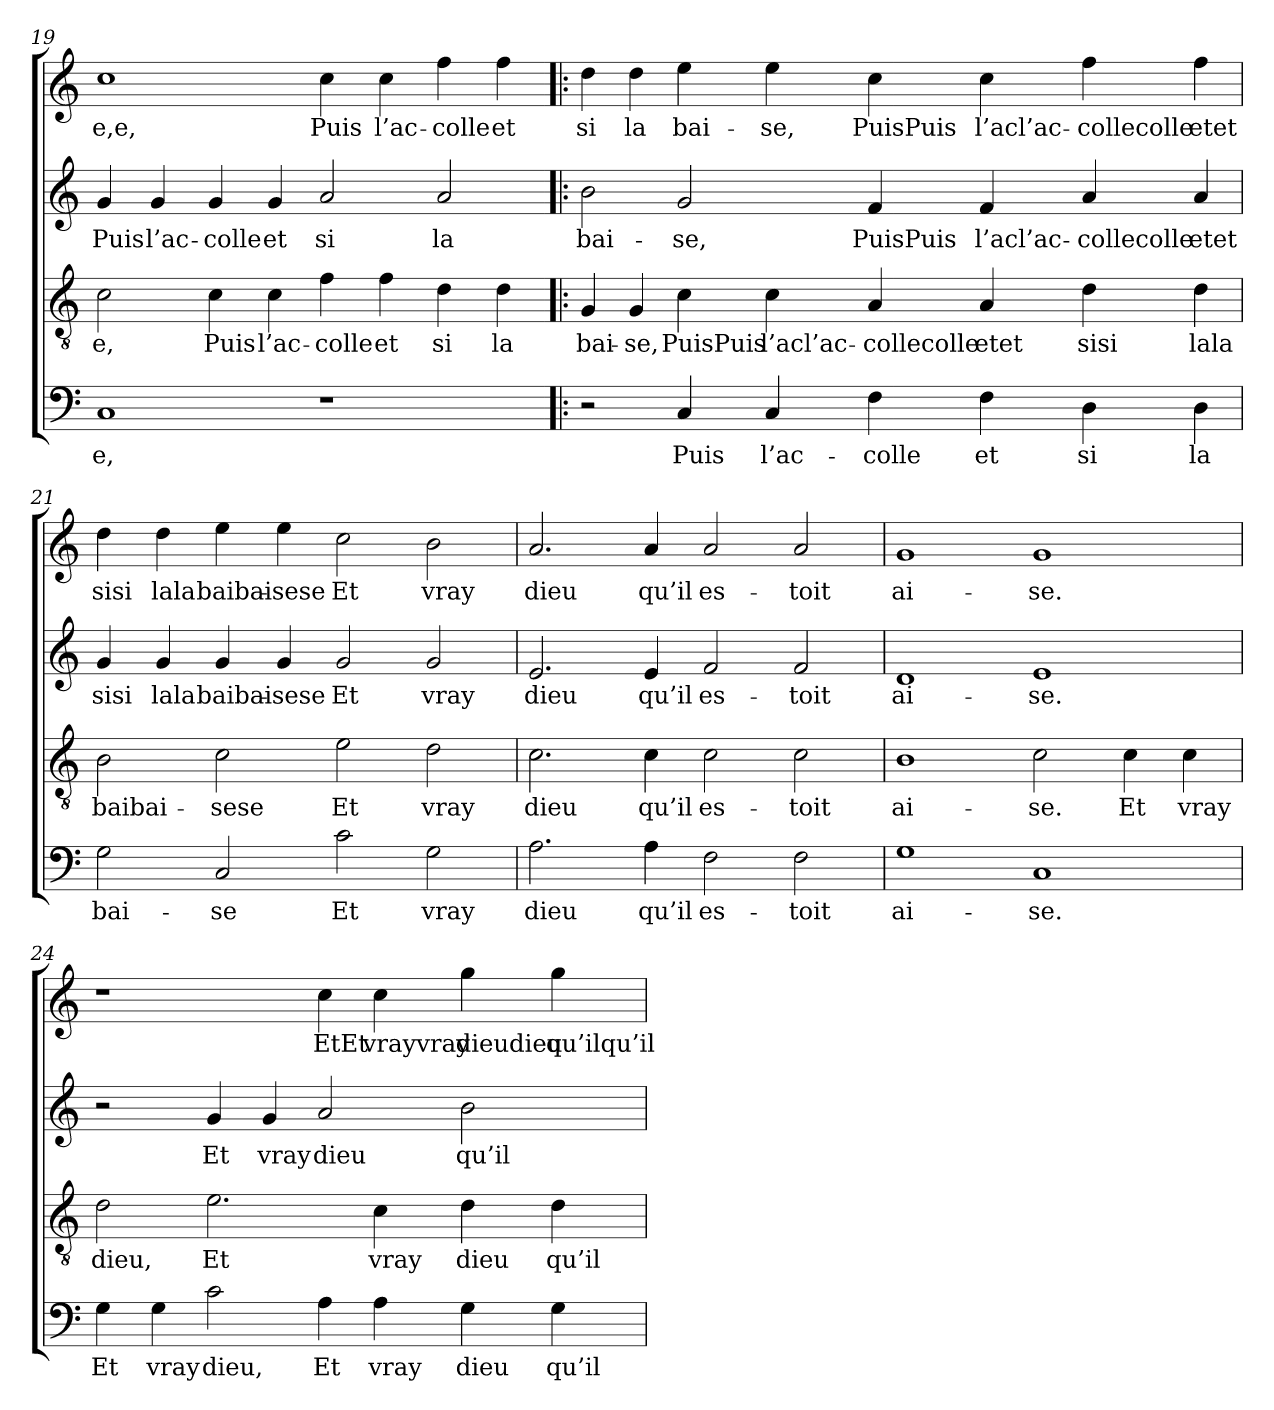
**kern	**text	**kern	**text	**kern	**text	**kern	**text
*part4	*part4	*part3	*part3	*part2	*part2	*part1	*part1
*staff4	*staff4	*staff3	*staff3	*staff2	*staff2	*staff1	*staff1
!!LO:PB:g=z
*clefF4	*	*clefGv2	*	*clefG2	*	*clefG2	*
*k[]	*	*k[]	*	*k[]	*	*k[]	*
=19	=19	=19	=19	=19	=19	=19	=19
1C	-e,	2c	-e,	4g	Puis	1cc	-e,e,
.	.	.	.	4g	l’ac-	.	.
.	.	4c	Puis	4g	-colle	.	.
.	.	4c	l’ac-	4g	et	.	.
1r	.	4f	-colle	2a	si	4cc	Puis
.	.	4f	et	.	.	4cc	l’ac-
.	.	4d	si	2a	la	4ff	-colle
.	.	4d	la	.	.	4ff	et
=20!|:	=20!|:	=20!|:	=20!|:	=20!|:	=20!|:	=20!|:	=20!|:
2r	.	4G	bai-	2b	bai-	4dd	si
.	.	4G	-se,	.	.	4dd	la
4C	Puis	4c	PuisPuis	2g	-se,	4ee	bai-
4C	l’ac-	4c	l’acl’ac-	.	.	4ee	-se,
4F	-colle	4A	-collecolle	4f	PuisPuis	4cc	PuisPuis
4F	et	4A	etet	4f	l’acl’ac-	4cc	l’acl’ac-
4D	si	4d	sisi	4a	-collecolle	4ff	-collecolle
4D	la	4d	lala	4a	etet	4ff	etet
=21	=21	=21	=21	=21	=21	=21	=21
2G	bai-	2B	baibai-	4g	sisi	4dd	sisi
.	.	.	.	4g	lala	4dd	lala
2C	-se	2c	-sese	4g	baibai-	4ee	baibai-
.	.	.	.	4g	-sese	4ee	-sese
2c	Et	2e	Et	2g	Et	2cc	Et
2G	vray	2d	vray	2g	vray	2b	vray
=22	=22	=22	=22	=22	=22	=22	=22
2.A	dieu	2.c	dieu	2.e	dieu	2.a	dieu
4A	qu’il	4c	qu’il	4e	qu’il	4a	qu’il
2F	es-	2c	es-	2f	es-	2a	es-
2F	-toit	2c	-toit	2f	-toit	2a	-toit
!!LO:LB:g=z
=23	=23	=23	=23	=23	=23	=23	=23
1G	ai-	1B	ai-	1d	ai-	1g	ai-
1C	-se.	2c	-se.	1e	-se.	1g	-se.
.	.	4c	Et	.	.	.	.
.	.	4c	vray	.	.	.	.
=24	=24	=24	=24	=24	=24	=24	=24
4G	Et	2d	dieu,	2r	.	1r	.
4G	vray	.	.	.	.	.	.
2c	dieu,	2.e	Et	4g	Et	.	.
.	.	.	.	4g	vray	.	.
4A	Et	.	.	2a	dieu	4cc	EtEt
4A	vray	4c	vray	.	.	4cc	vrayvray
4G	dieu	4d	dieu	2b	qu’il	4gg	dieudieu
4G	qu’il	4d	qu’il	.	.	4gg	qu’ilqu’il
=	=	=	=	=	=	=	=
*-	*-	*-	*-	*-	*-	*-	*-
